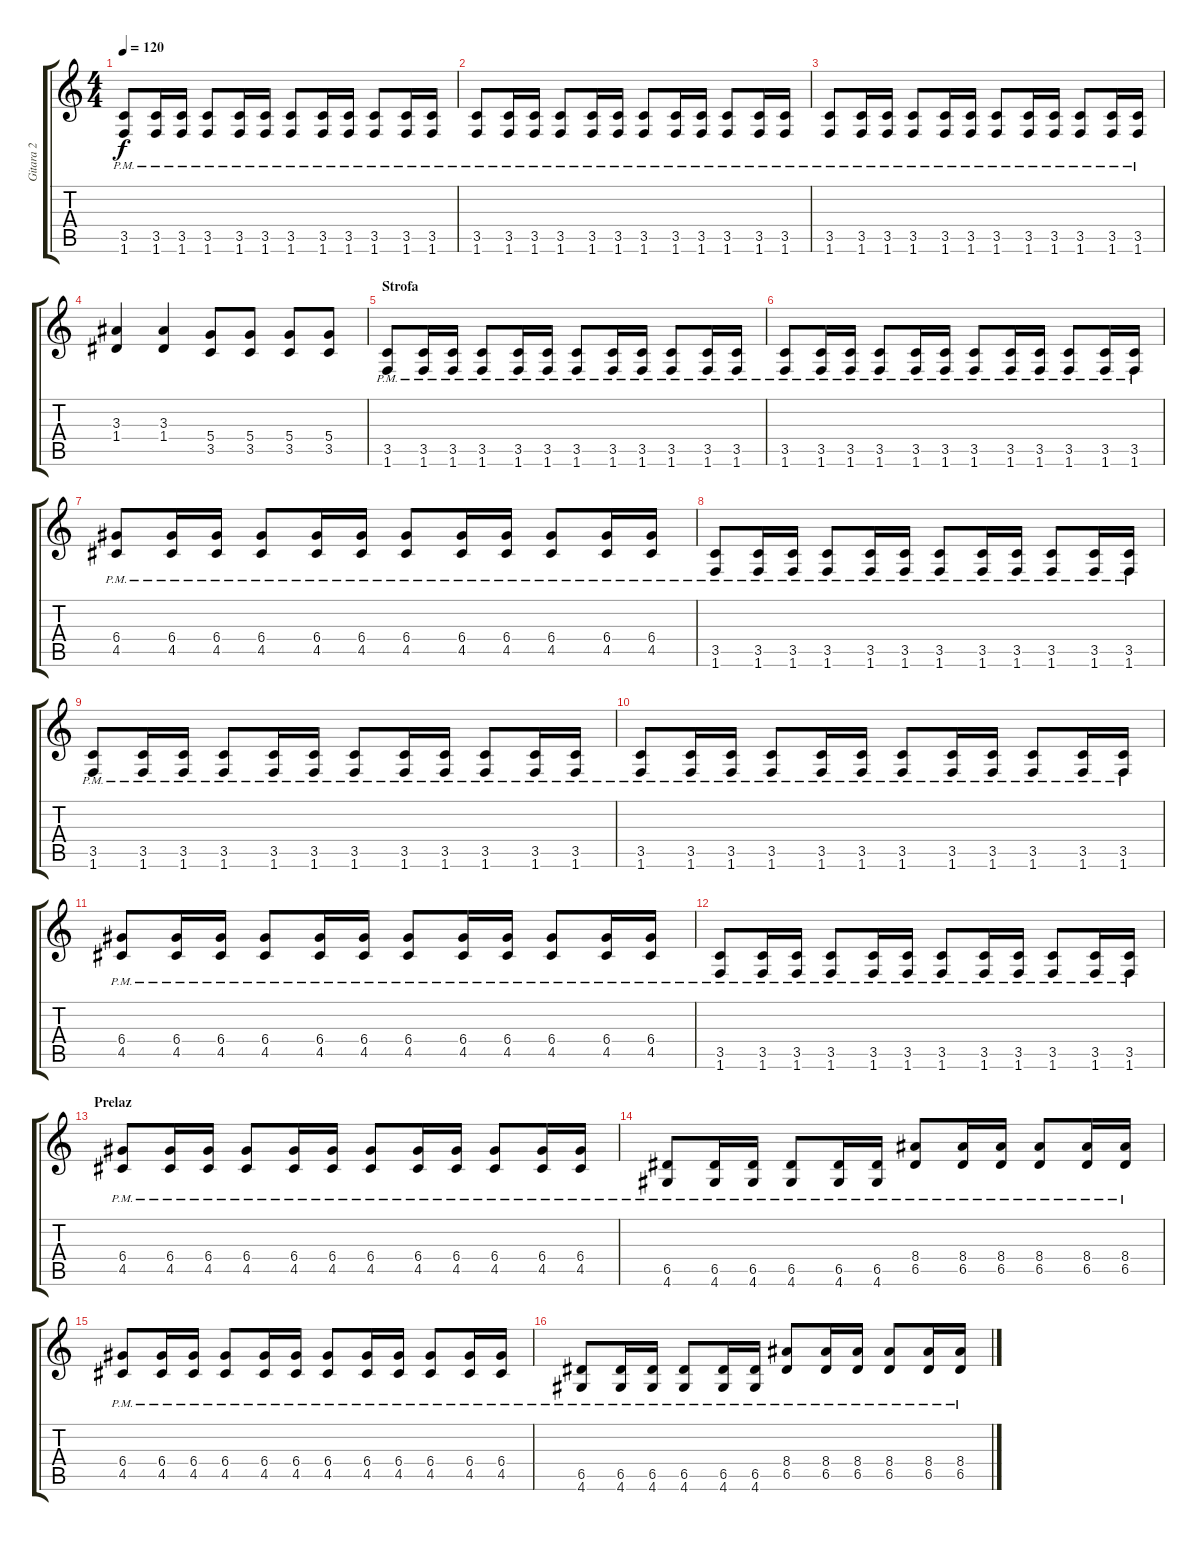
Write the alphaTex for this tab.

\track ("Gitara 2" "Gitara 2") {instrument distortionguitar}
\staff {score tabs}
\tuning (E4 B3 G3 D3 A2 E2) {hide}
\ts (4 4)
\tempo 120
\clef g2
\ks c
(3.5{pm} 1.6{pm}).8{dy f} (3.5{pm} 1.6{pm}).16 (3.5{pm} 1.6{pm}).16 (3.5{pm} 1.6{pm}).8 (3.5{pm} 1.6{pm}).16 (3.5{pm} 1.6{pm}).16 (3.5{pm} 1.6{pm}).8 (3.5{pm} 1.6{pm}).16 (3.5{pm} 1.6{pm}).16 (3.5{pm} 1.6{pm}).8 (3.5{pm} 1.6{pm}).16 (3.5{pm} 1.6{pm}).16 |
(3.5{pm} 1.6{pm}).8 (3.5{pm} 1.6{pm}).16 (3.5{pm} 1.6{pm}).16 (3.5{pm} 1.6{pm}).8 (3.5{pm} 1.6{pm}).16 (3.5{pm} 1.6{pm}).16 (3.5{pm} 1.6{pm}).8 (3.5{pm} 1.6{pm}).16 (3.5{pm} 1.6{pm}).16 (3.5{pm} 1.6{pm}).8 (3.5{pm} 1.6{pm}).16 (3.5{pm} 1.6{pm}).16 |
(3.5{pm} 1.6{pm}).8 (3.5{pm} 1.6{pm}).16 (3.5{pm} 1.6{pm}).16 (3.5{pm} 1.6{pm}).8 (3.5{pm} 1.6{pm}).16 (3.5{pm} 1.6{pm}).16 (3.5{pm} 1.6{pm}).8 (3.5{pm} 1.6{pm}).16 (3.5{pm} 1.6{pm}).16 (3.5{pm} 1.6{pm}).8 (3.5{pm} 1.6{pm}).16 (3.5{pm} 1.6{pm}).16 |
(3.3 1.4).4 (3.3 1.4).4 (5.4 3.5).8 (5.4 3.5).8 (5.4 3.5).8 (5.4 3.5).8 |
\section ("" "Strofa")
(3.5{pm} 1.6{pm}).8 (3.5{pm} 1.6{pm}).16 (3.5{pm} 1.6{pm}).16 (3.5{pm} 1.6{pm}).8 (3.5{pm} 1.6{pm}).16 (3.5{pm} 1.6{pm}).16 (3.5{pm} 1.6{pm}).8 (3.5{pm} 1.6{pm}).16 (3.5{pm} 1.6{pm}).16 (3.5{pm} 1.6{pm}).8 (3.5{pm} 1.6{pm}).16 (3.5{pm} 1.6{pm}).16 |
(3.5{pm} 1.6{pm}).8 (3.5{pm} 1.6{pm}).16 (3.5{pm} 1.6{pm}).16 (3.5{pm} 1.6{pm}).8 (3.5{pm} 1.6{pm}).16 (3.5{pm} 1.6{pm}).16 (3.5{pm} 1.6{pm}).8 (3.5{pm} 1.6{pm}).16 (3.5{pm} 1.6{pm}).16 (3.5{pm} 1.6{pm}).8 (3.5{pm} 1.6{pm}).16 (3.5{pm} 1.6{pm}).16 |
(6.4{pm} 4.5{pm}).8 (6.4{pm} 4.5{pm}).16 (6.4{pm} 4.5{pm}).16 (6.4{pm} 4.5{pm}).8 (6.4{pm} 4.5{pm}).16 (6.4{pm} 4.5{pm}).16 (6.4{pm} 4.5{pm}).8 (6.4{pm} 4.5{pm}).16 (6.4{pm} 4.5{pm}).16 (6.4{pm} 4.5{pm}).8 (6.4{pm} 4.5{pm}).16 (6.4{pm} 4.5{pm}).16 |
(3.5{pm} 1.6{pm}).8 (3.5{pm} 1.6{pm}).16 (3.5{pm} 1.6{pm}).16 (3.5{pm} 1.6{pm}).8 (3.5{pm} 1.6{pm}).16 (3.5{pm} 1.6{pm}).16 (3.5{pm} 1.6{pm}).8 (3.5{pm} 1.6{pm}).16 (3.5{pm} 1.6{pm}).16 (3.5{pm} 1.6{pm}).8 (3.5{pm} 1.6{pm}).16 (3.5{pm} 1.6{pm}).16 |
(3.5{pm} 1.6{pm}).8 (3.5{pm} 1.6{pm}).16 (3.5{pm} 1.6{pm}).16 (3.5{pm} 1.6{pm}).8 (3.5{pm} 1.6{pm}).16 (3.5{pm} 1.6{pm}).16 (3.5{pm} 1.6{pm}).8 (3.5{pm} 1.6{pm}).16 (3.5{pm} 1.6{pm}).16 (3.5{pm} 1.6{pm}).8 (3.5{pm} 1.6{pm}).16 (3.5{pm} 1.6{pm}).16 |
(3.5{pm} 1.6{pm}).8 (3.5{pm} 1.6{pm}).16 (3.5{pm} 1.6{pm}).16 (3.5{pm} 1.6{pm}).8 (3.5{pm} 1.6{pm}).16 (3.5{pm} 1.6{pm}).16 (3.5{pm} 1.6{pm}).8 (3.5{pm} 1.6{pm}).16 (3.5{pm} 1.6{pm}).16 (3.5{pm} 1.6{pm}).8 (3.5{pm} 1.6{pm}).16 (3.5{pm} 1.6{pm}).16 |
(6.4{pm} 4.5{pm}).8 (6.4{pm} 4.5{pm}).16 (6.4{pm} 4.5{pm}).16 (6.4{pm} 4.5{pm}).8 (6.4{pm} 4.5{pm}).16 (6.4{pm} 4.5{pm}).16 (6.4{pm} 4.5{pm}).8 (6.4{pm} 4.5{pm}).16 (6.4{pm} 4.5{pm}).16 (6.4{pm} 4.5{pm}).8 (6.4{pm} 4.5{pm}).16 (6.4{pm} 4.5{pm}).16 |
(3.5{pm} 1.6{pm}).8 (3.5{pm} 1.6{pm}).16 (3.5{pm} 1.6{pm}).16 (3.5{pm} 1.6{pm}).8 (3.5{pm} 1.6{pm}).16 (3.5{pm} 1.6{pm}).16 (3.5{pm} 1.6{pm}).8 (3.5{pm} 1.6{pm}).16 (3.5{pm} 1.6{pm}).16 (3.5{pm} 1.6{pm}).8 (3.5{pm} 1.6{pm}).16 (3.5{pm} 1.6{pm}).16 |
\section ("" "Prelaz")
(6.4{pm} 4.5{pm}).8 (6.4{pm} 4.5{pm}).16 (6.4{pm} 4.5{pm}).16 (6.4{pm} 4.5{pm}).8 (6.4{pm} 4.5{pm}).16 (6.4{pm} 4.5{pm}).16 (6.4{pm} 4.5{pm}).8 (6.4{pm} 4.5{pm}).16 (6.4{pm} 4.5{pm}).16 (6.4{pm} 4.5{pm}).8 (6.4{pm} 4.5{pm}).16 (6.4{pm} 4.5{pm}).16 |
(6.5{pm} 4.6{pm}).8 (6.5{pm} 4.6{pm}).16 (6.5{pm} 4.6{pm}).16 (6.5{pm} 4.6{pm}).8 (6.5{pm} 4.6{pm}).16 (6.5{pm} 4.6{pm}).16 (8.4{pm} 6.5{pm}).8 (8.4{pm} 6.5{pm}).16 (8.4{pm} 6.5{pm}).16 (8.4{pm} 6.5{pm}).8 (8.4{pm} 6.5{pm}).16 (8.4{pm} 6.5{pm}).16 |
(6.4{pm} 4.5{pm}).8 (6.4{pm} 4.5{pm}).16 (6.4{pm} 4.5{pm}).16 (6.4{pm} 4.5{pm}).8 (6.4{pm} 4.5{pm}).16 (6.4{pm} 4.5{pm}).16 (6.4{pm} 4.5{pm}).8 (6.4{pm} 4.5{pm}).16 (6.4{pm} 4.5{pm}).16 (6.4{pm} 4.5{pm}).8 (6.4{pm} 4.5{pm}).16 (6.4{pm} 4.5{pm}).16 |
(6.5{pm} 4.6{pm}).8 (6.5{pm} 4.6{pm}).16 (6.5{pm} 4.6{pm}).16 (6.5{pm} 4.6{pm}).8 (6.5{pm} 4.6{pm}).16 (6.5{pm} 4.6{pm}).16 (8.4{pm} 6.5{pm}).8 (8.4{pm} 6.5{pm}).16 (8.4{pm} 6.5{pm}).16 (8.4{pm} 6.5{pm}).8 (8.4{pm} 6.5{pm}).16 (8.4{pm} 6.5{pm}).16
